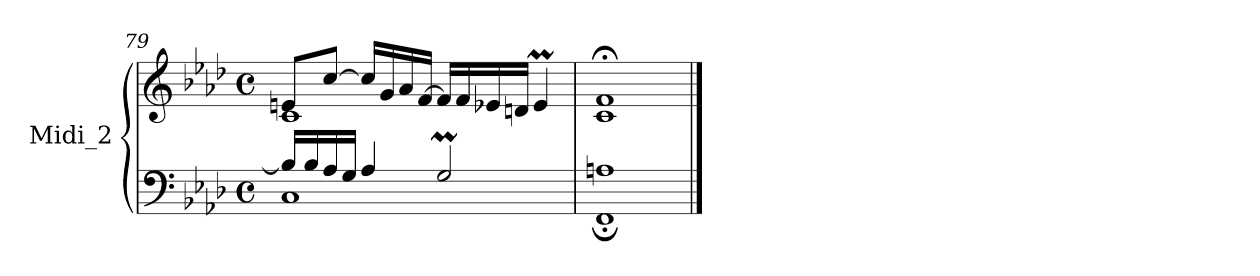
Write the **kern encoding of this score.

**kern	**kern
*part1	*part1
*staff2	*staff1
*I"Midi_2	*
*clefF4	*clefG2
*k[b-e-a-d-]	*k[b-e-a-d-]
*A-:	*A-:
*M4/4	*M4/4
*met(c)	*met(c)
=79	=79
*^	*^
16B-/LL]	1C\	8enL	1c\
16B-/	.	.	.
16A-/	.	[8cc/J	.
16G/JJ	.	.	.
4A-/	.	16cc/LL]	.
.	.	16g/	.
.	.	16a-/	.
.	.	[16f/JJ	.
2Gm/	.	16fLL]	.
.	.	16f/	.
.	.	16e-X/	.
.	.	16dn/JJ	.
.	.	4e-M/	.
=80	=80	=80	=80
1An/	1FF;\	1f;</	1c\
*v	*v	*	*
*	*v	*v
==	==
*-	*-
